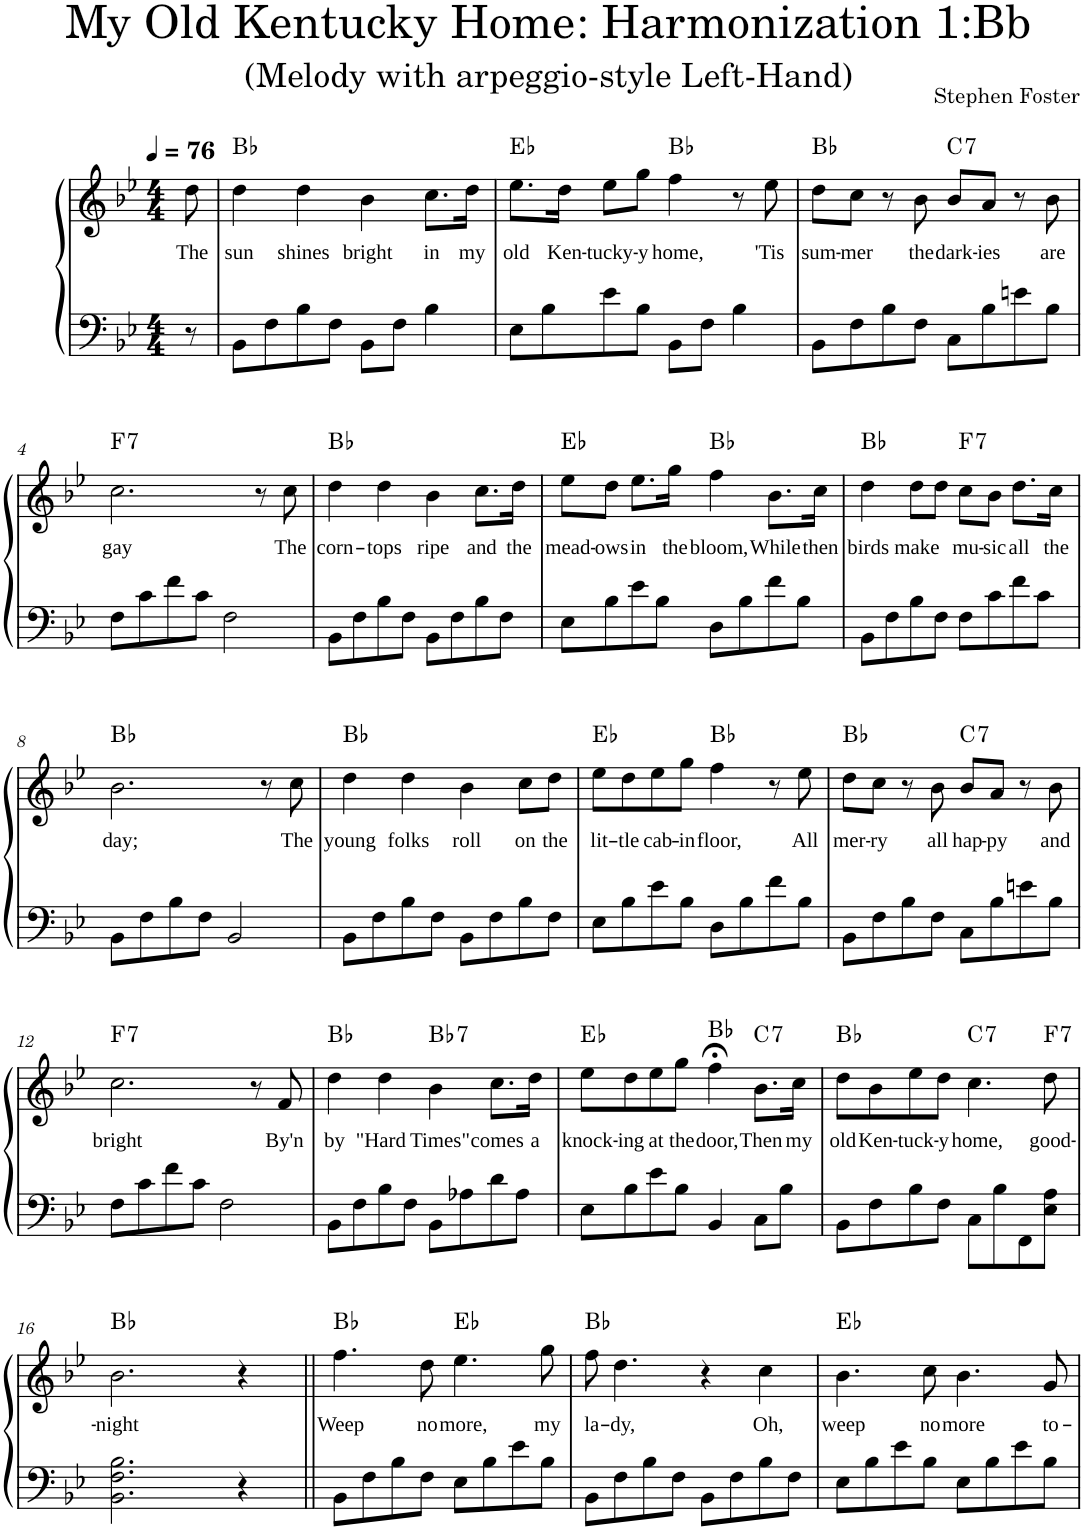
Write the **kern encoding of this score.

**kern	**kern	**text	**harte
*part1	*part1	*part1	*part1
*staff2	*staff1	*staff1	*
*I"Piano	*	*	*
*I'Pno.	*	*	*
*clefF4	*clefG2	*	*
*k[b-e-]	*k[b-e-]	*	*
*M4/4	*M4/4	*	*
*MM76	*MM76	*	*
=	=	=	=
!	!	!LO:LY:b	!
8r	8dd\	The	.
=1	=1	=1	=1
!	!	!LO:LY:b	!LO:H:kt=N.C.
8BB-\L	4dd\	sun	N
8F\	.	.	.
!	!	!LO:LY:b	!
8B-\	4dd\	shines	.
8F\J	.	.	.
!	!	!LO:LY:b	!
8BB-\L	4b-\	bright	.
8F\J	.	.	.
!	!	!LO:LY:b	!
4B-\	8.cc\L	in	.
!	!	!LO:LY:b	!
.	16dd\Jk	my	.
=2	=2	=2	=2
!	!	!LO:LY:b	!LO:H:kt=N.C.
8E-\L	8.ee-\L	old	N
8B-\	.	.	.
!	!	!LO:LY:b	!
.	16dd\Jk	Ken-	.
!	!	!LO:LY:b	!
8e-\	8ee-\L	-tucky-	.
!	!	!LO:LY:b	!
8B-\J	8gg\J	-y	.
!	!	!LO:LY:b	!LO:H:kt=N.C.
8BB-\L	4ff\	home,	N
8F\J	.	.	.
4B-\	8r	.	.
!	!	!LO:LY:b	!
.	8ee-\	'Tis	.
=3	=3	=3	=3
!	!	!LO:LY:b	!LO:H:kt=N.C.
8BB-\L	8dd\L	sum-	N
!	!	!LO:LY:b	!
8F\	8cc\J	-mer	.
8B-\	8r	.	.
!	!	!LO:LY:b	!
8F\J	8b-\	the	.
!	!	!LO:LY:b	!LO:H:kt=7
8C\L	8b-/L	dark-	C:7
!	!	!LO:LY:b	!
8B-\	8a/J	-ies	.
8en\	8r	.	.
!	!	!LO:LY:b	!
8B-\J	8b-\	are	.
!!LO:LB:g=z
=4	=4	=4	=4
!	!	!LO:LY:b	!LO:H:kt=7
8F\L	2.cc\	gay	F:7
8c\	.	.	.
8f\	.	.	.
8c\J	.	.	.
2F\	.	.	.
.	8r	.	.
!	!	!LO:LY:b	!
.	8cc\	The	.
=5	=5	=5	=5
!	!	!LO:LY:b	!LO:H:kt=N.C.
8BB-\L	4dd\	corn-	N
8F\	.	.	.
!	!	!LO:LY:b	!
8B-\	4dd\	-tops	.
8F\J	.	.	.
!	!	!LO:LY:b	!
8BB-\L	4b-\	ripe	.
8F\	.	.	.
!	!	!LO:LY:b	!
8B-\	8.cc\L	and	.
8F\J	.	.	.
!	!	!LO:LY:b	!
.	16dd\Jk	the	.
=6	=6	=6	=6
!	!	!LO:LY:b	!LO:H:kt=N.C.
8E-\L	8ee-\L	mead-	N
!	!	!LO:LY:b	!
8B-\	8dd\J	-ows	.
!	!	!LO:LY:b	!
8e-\	8.ee-\L	in	.
8B-\J	.	.	.
!	!	!LO:LY:b	!
.	16gg\Jk	the	.
!	!	!LO:LY:b	!LO:H:kt=N.C.
8D\L	4ff\	bloom,	N
8B-\	.	.	.
!	!	!LO:LY:b	!
8f\	8.b-\L	While	.
8B-\J	.	.	.
!	!	!LO:LY:b	!
.	16cc\Jk	then	.
=7	=7	=7	=7
!	!	!LO:LY:b	!LO:H:kt=N.C.
8BB-\L	4dd\	birds	N
8F\	.	.	.
!	!	!LO:LY:b	!
8B-\	8dd\L	make	.
8F\J	8dd\J	.	.
!	!	!LO:LY:b	!LO:H:kt=7
8F\L	8cc\L	mu-	F:7
!	!	!LO:LY:b	!
8c\	8b-\J	-sic	.
!	!	!LO:LY:b	!
8f\	8.dd\L	all	.
8c\J	.	.	.
!	!	!LO:LY:b	!
.	16cc\Jk	the	.
!!LO:LB:g=z
=8	=8	=8	=8
!	!	!LO:LY:b	!LO:H:kt=N.C.
8BB-\L	2.b-\	day;	N
8F\	.	.	.
8B-\	.	.	.
8F\J	.	.	.
2BB-/	.	.	.
.	8r	.	.
!	!	!LO:LY:b	!
.	8cc\	The	.
=9	=9	=9	=9
!	!	!LO:LY:b	!LO:H:kt=N.C.
8BB-\L	4dd\	young	N
8F\	.	.	.
!	!	!LO:LY:b	!
8B-\	4dd\	folks	.
8F\J	.	.	.
!	!	!LO:LY:b	!
8BB-\L	4b-\	roll	.
8F\	.	.	.
!	!	!LO:LY:b	!
8B-\	8cc\L	on	.
!	!	!LO:LY:b	!
8F\J	8dd\J	the	.
=10	=10	=10	=10
!	!	!LO:LY:b	!LO:H:kt=N.C.
8E-\L	8ee-\L	lit-	N
!	!	!LO:LY:b	!
8B-\	8dd\	-tle	.
!	!	!LO:LY:b	!
8e-\	8ee-\	cab-	.
!	!	!LO:LY:b	!
8B-\J	8gg\J	-in	.
!	!	!LO:LY:b	!LO:H:kt=N.C.
8D\L	4ff\	floor,	N
8B-\	.	.	.
8f\	8r	.	.
!	!	!LO:LY:b	!
8B-\J	8ee-\	All	.
=11	=11	=11	=11
!	!	!LO:LY:b	!LO:H:kt=N.C.
8BB-\L	8dd\L	mer-	N
!	!	!LO:LY:b	!
8F\	8cc\J	-ry	.
8B-\	8r	.	.
!	!	!LO:LY:b	!
8F\J	8b-\	all	.
!	!	!LO:LY:b	!LO:H:kt=7
8C\L	8b-/L	hap-	C:7
!	!	!LO:LY:b	!
8B-\	8a/J	-py	.
8en\	8r	.	.
!	!	!LO:LY:b	!
8B-\J	8b-\	and	.
!!LO:LB:g=z
=12	=12	=12	=12
!	!	!LO:LY:b	!LO:H:kt=7
8F\L	2.cc\	bright	F:7
8c\	.	.	.
8f\	.	.	.
8c\J	.	.	.
2F\	.	.	.
.	8r	.	.
!	!	!LO:LY:b	!
.	8f/	By'n	.
=13	=13	=13	=13
!	!	!LO:LY:b	!LO:H:kt=N.C.
8BB-\L	4dd\	by	N
8F\	.	.	.
!	!	!LO:LY:b	!
8B-\	4dd\	"Hard	.
8F\J	.	.	.
!	!	!LO:LY:b	!LO:H:kt=7
8BB-\L	4b-\	Times"	Bb:7
8A-X\	.	.	.
!	!	!LO:LY:b	!
8d\	8.cc\L	comes	.
8A-\J	.	.	.
!	!	!LO:LY:b	!
.	16dd\Jk	a	.
=14	=14	=14	=14
!	!	!LO:LY:b	!LO:H:kt=N.C.
8E-\L	8ee-\L	knock-	N
!	!	!LO:LY:b	!
8B-\	8dd\	-ing	.
!	!	!LO:LY:b	!
8e-\	8ee-\	at	.
!	!	!LO:LY:b	!
8B-\J	8gg\J	the	.
!	!	!LO:LY:b	!LO:H:kt=N.C.
4BB-/	4ff;<\	door,	N
!	!	!LO:LY:b	!LO:H:kt=7
8C\L	8.b-\L	Then	C:7
8B-\J	.	.	.
!	!	!LO:LY:b	!
.	16cc\Jk	my	.
=15	=15	=15	=15
!	!	!LO:LY:b	!LO:H:kt=N.C.
8BB-\L	8dd\L	old	N
!	!	!LO:LY:b	!
8F\	8b-\	Ken-	.
!	!	!LO:LY:b	!
8B-\	8ee-\	-tuck-	.
!	!	!LO:LY:b	!
8F\J	8dd\J	-y	.
!	!	!LO:LY:b	!LO:H:kt=7
8C\L	4.cc\	home,	C:7
8B-\	.	.	.
8FF\	.	.	.
!	!	!LO:LY:b	!LO:H:kt=7
8E-\ 8A\J	8dd\	good-	F:7
!!LO:LB:g=z
=16	=16	=16	=16
!	!	!LO:LY:b	!LO:H:kt=N.C.
2.BB-\ 2.F\ 2.B-\	2.b-\	-night	N
4r	4r	.	.
=17||	=17||	=17||	=17||
!	!	!LO:LY:b	!LO:H:kt=N.C.
8BB-\L	4.ff\	Weep	N
8F\	.	.	.
8B-\	.	.	.
!	!	!LO:LY:b	!
8F\J	8dd\	no	.
!	!	!LO:LY:b	!LO:H:kt=N.C.
8E-\L	4.ee-\	more,	N
8B-\	.	.	.
8e-\	.	.	.
!	!	!LO:LY:b	!
8B-\J	8gg\	my	.
=18	=18	=18	=18
!	!	!LO:LY:b	!LO:H:kt=N.C.
8BB-\L	8ff\	la-	N
!	!	!LO:LY:b	!
8F\	4.dd\	-dy,	.
8B-\	.	.	.
8F\J	.	.	.
8BB-\L	4r	.	.
8F\	.	.	.
!	!	!LO:LY:b	!
8B-\	4cc\	Oh,	.
8F\J	.	.	.
=19	=19	=19	=19
!	!	!LO:LY:b	!LO:H:kt=N.C.
8E-\L	4.b-\	weep	N
8B-\	.	.	.
8e-\	.	.	.
!	!	!LO:LY:b	!
8B-\J	8cc\	no	.
!	!	!LO:LY:b	!
8E-\L	4.b-\	more	.
8B-\	.	.	.
8e-\	.	.	.
!	!	!LO:LY:b	!
8B-\J	8g/	to-	.
=	=	=	=
*-	*-	*-	*-
